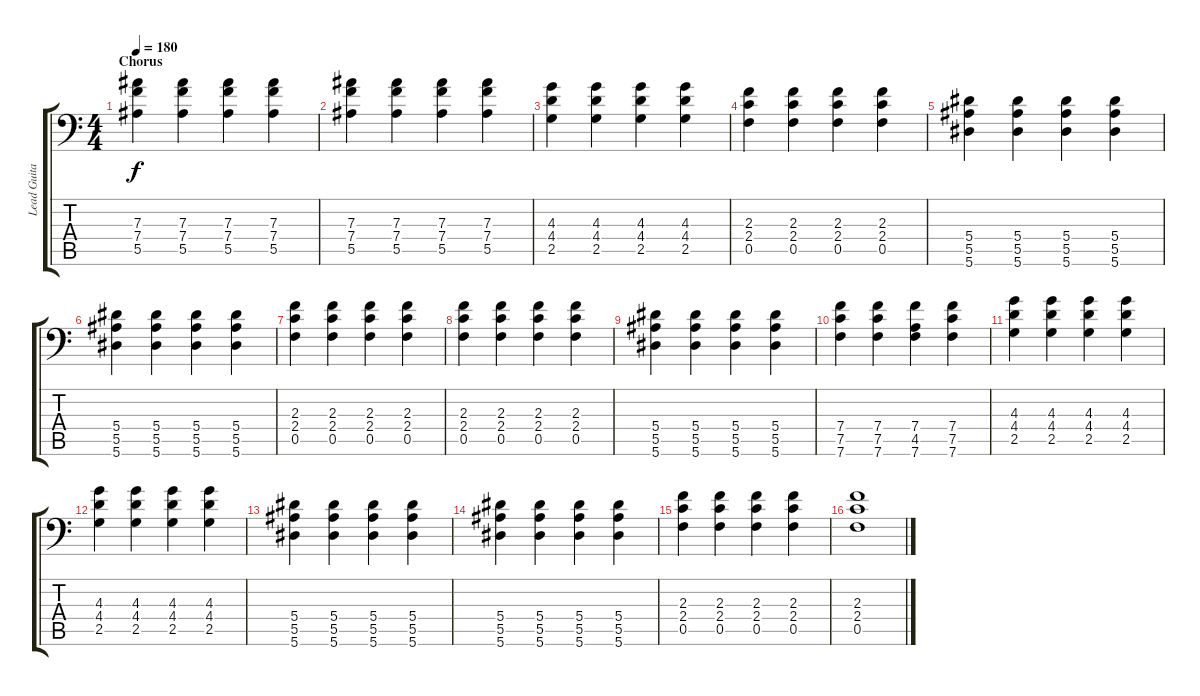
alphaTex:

\track ("Lead Guitar" "Lead Guita") {instrument distortionguitar}
\staff {score tabs}
\tuning (C4 G3 Eb3 Bb2 F2 Bb1) {hide}
\ts (4 4)
\section ("" "Chorus")
\tempo 180
\clef f4
\ks c
(7.3 7.4 5.5).4{dy f} (7.3 7.4 5.5).4 (7.3 7.4 5.5).4 (7.3 7.4 5.5).4 |
(7.3 7.4 5.5).4 (7.3 7.4 5.5).4 (7.3 7.4 5.5).4 (7.3 7.4 5.5).4 |
(4.3 4.4 2.5).4 (4.3 4.4 2.5).4 (4.3 4.4 2.5).4 (4.3 4.4 2.5).4 |
(2.3 2.4 0.5).4 (2.3 2.4 0.5).4 (2.3 2.4 0.5).4 (2.3 2.4 0.5).4 |
(5.4 5.5 5.6).4 (5.4 5.5 5.6).4 (5.4 5.5 5.6).4 (5.4 5.5 5.6).4 |
(5.4 5.5 5.6).4 (5.4 5.5 5.6).4 (5.4 5.5 5.6).4 (5.4 5.5 5.6).4 |
(2.3 2.4 0.5).4 (2.3 2.4 0.5).4 (2.3 2.4 0.5).4 (2.3 2.4 0.5).4 |
(2.3 2.4 0.5).4 (2.3 2.4 0.5).4 (2.3 2.4 0.5).4 (2.3 2.4 0.5).4 |
(5.4 5.5 5.6).4 (5.4 5.5 5.6).4 (5.4 5.5 5.6).4 (5.4 5.5 5.6).4 |
(7.4 7.5 7.6).4 (7.4 7.5 7.6).4 (7.4 4.5 7.6).4 (7.4 7.5 7.6).4 |
(4.3 4.4 2.5).4 (4.3 4.4 2.5).4 (4.3 4.4 2.5).4 (4.3 4.4 2.5).4 |
(4.3 4.4 2.5).4 (4.3 4.4 2.5).4 (4.3 4.4 2.5).4 (4.3 4.4 2.5).4 |
(5.4 5.5 5.6).4 (5.4 5.5 5.6).4 (5.4 5.5 5.6).4 (5.4 5.5 5.6).4 |
(5.4 5.5 5.6).4 (5.4 5.5 5.6).4 (5.4 5.5 5.6).4 (5.4 5.5 5.6).4 |
(2.3 2.4 0.5).4 (2.3 2.4 0.5).4 (2.3 2.4 0.5).4 (2.3 2.4 0.5).4 |
(2.3 2.4 0.5).1
